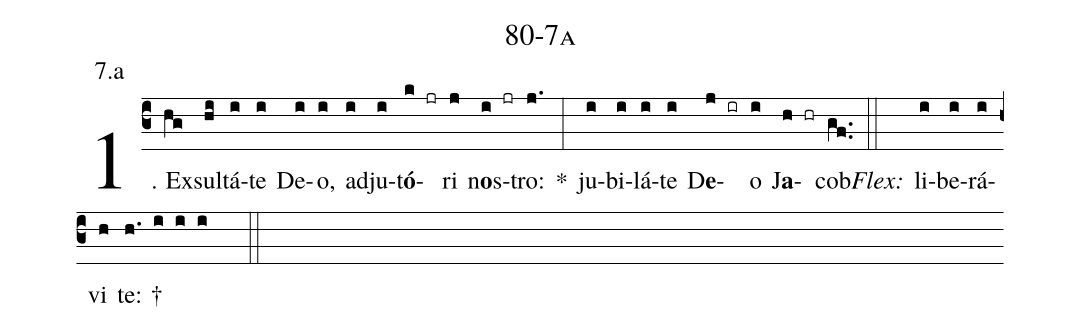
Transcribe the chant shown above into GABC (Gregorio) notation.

name: 80-7a;
annotation: 7.a;
%%
(c3)1. Ex(hg)sul(hi)tá(i)te(i) De(i)o,(i) ad(i)ju(i)t<b>ó</b>(k jr)ri(j) n<b>o</b>s(i jr)tro:(j.) *(:) ju(i)bi(i)lá(i)te(i) D<b>e</b>(j ir)o(i) J<b>a</b>(h hr)cob.(gf..) (::)
<i>Flex:</i>()  li(i)be(i)rá(i)vi(h) te: †(h. i i i  ::)
